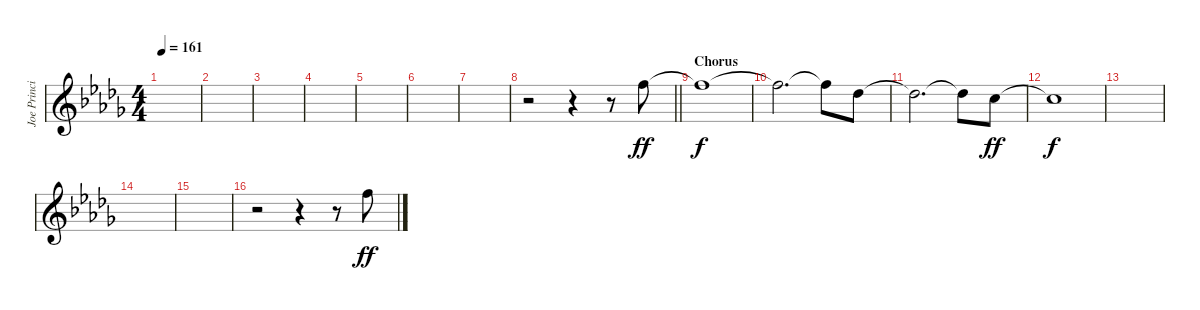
\track ("Joe Principe - Vocals" "Joe Princi") {instrument distortionguitar}
\staff {score}
\tuning (E4 B3 G3 D3 A2 E2) {hide}
\ts (4 4)
\tempo 161
\clef g2
\ks db
|
|
|
|
|
|
|
\barLineRight lightlight
r.2 r.4 r.8 6.2.8{dy ff} |
\section ("" "Chorus")
6.2{t}.1{dy f} |
6.2{t}.2{d} 6.2{t}.8 2.2.8 |
2.2{t}.2{d} 2.2{t}.8 1.2.8{dy ff} |
1.2{t}.1{dy f} |
|
|
|
r.2 r.4 r.8 6.2.8{dy ff}
